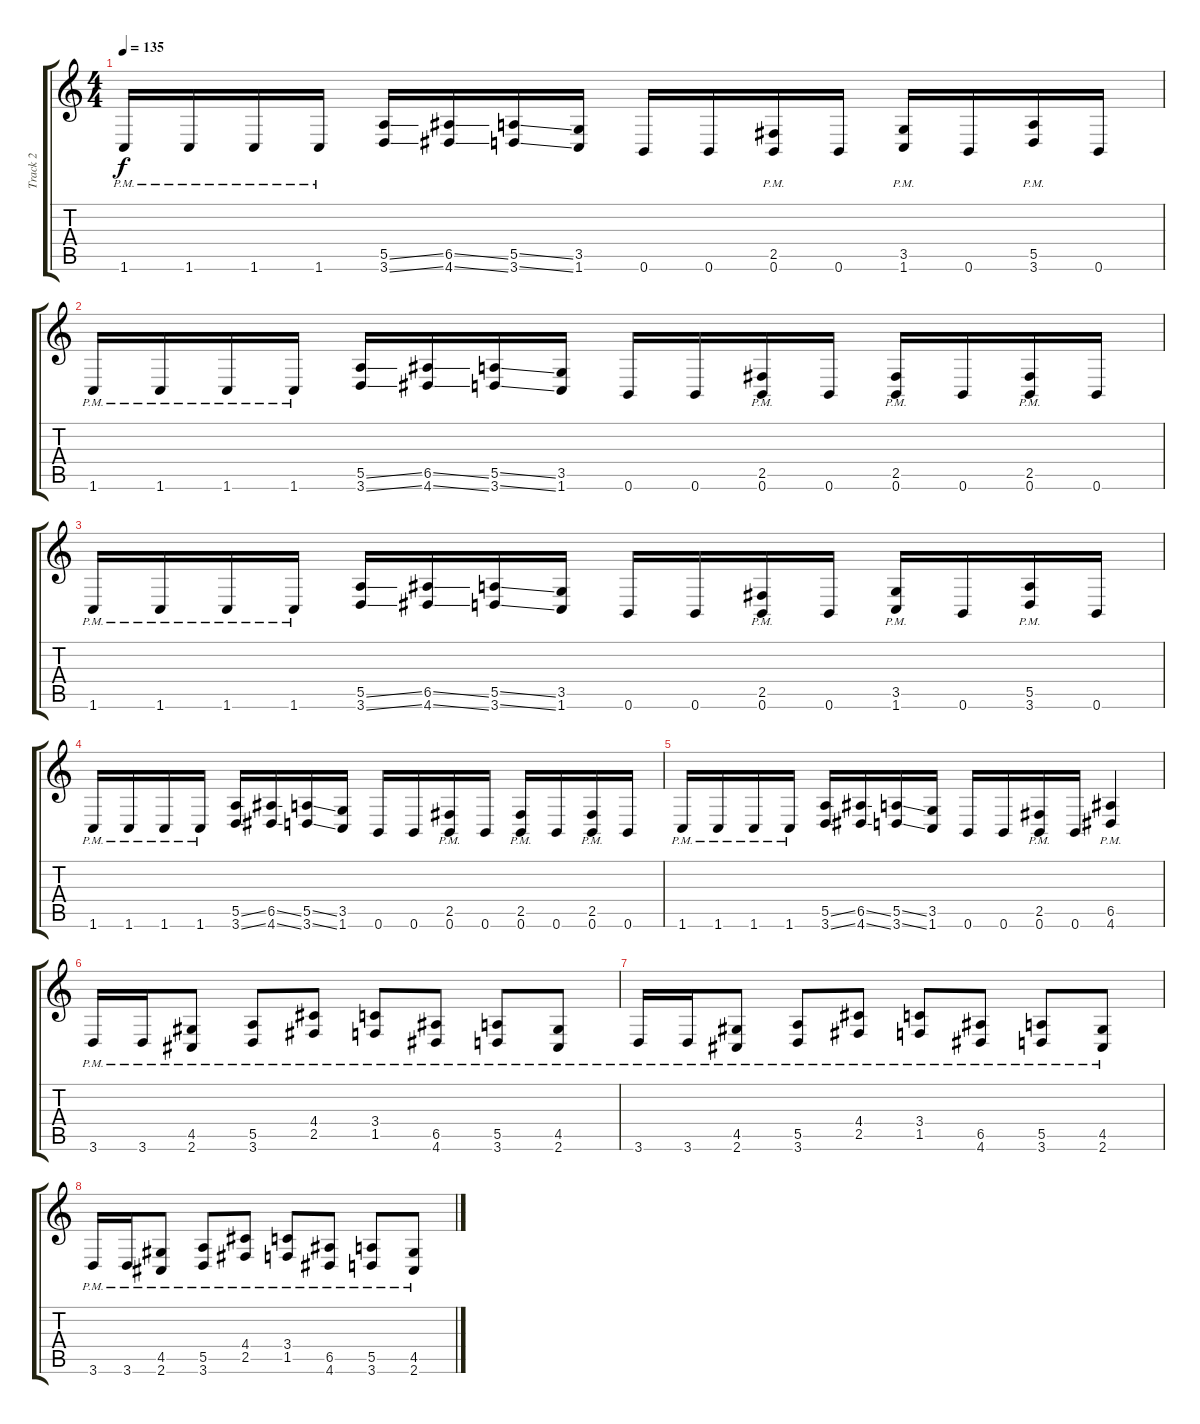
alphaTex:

\track ("Track 2" "Track 2") {instrument distortionguitar}
\staff {score tabs}
\tuning (B3 Gb3 D3 A2 E2 B1) {hide}
\ts (4 4)
\tempo 135
\clef g2
\ks c
1.6{pm}.16{dy f} 1.6{pm}.16 1.6{pm}.16 1.6{pm}.16 (5.5{ss} 3.6{ss}).16 (6.5{ss} 4.6{ss}).16 (5.5{ss} 3.6{ss}).16 (3.5 1.6).16 0.6.16 0.6.16 (2.5{pm} 0.6{pm}).16 0.6.16 (3.5{pm} 1.6{pm}).16 0.6.16 (5.5{pm} 3.6{pm}).16 0.6.16 |
1.6{pm}.16 1.6{pm}.16 1.6{pm}.16 1.6{pm}.16 (5.5{ss} 3.6{ss}).16 (6.5{ss} 4.6{ss}).16 (5.5{ss} 3.6{ss}).16 (3.5 1.6).16 0.6.16 0.6.16 (2.5{pm} 0.6{pm}).16 0.6.16 (2.5{pm} 0.6{pm}).16 0.6.16 (2.5{pm} 0.6{pm}).16 0.6.16 |
1.6{pm}.16 1.6{pm}.16 1.6{pm}.16 1.6{pm}.16 (5.5{ss} 3.6{ss}).16 (6.5{ss} 4.6{ss}).16 (5.5{ss} 3.6{ss}).16 (3.5 1.6).16 0.6.16 0.6.16 (2.5{pm} 0.6{pm}).16 0.6.16 (3.5{pm} 1.6{pm}).16 0.6.16 (5.5{pm} 3.6{pm}).16 0.6.16 |
1.6{pm}.16 1.6{pm}.16 1.6{pm}.16 1.6{pm}.16 (5.5{ss} 3.6{ss}).16 (6.5{ss} 4.6{ss}).16 (5.5{ss} 3.6{ss}).16 (3.5 1.6).16 0.6.16 0.6.16 (2.5{pm} 0.6{pm}).16 0.6.16 (2.5{pm} 0.6{pm}).16 0.6.16 (2.5{pm} 0.6{pm}).16 0.6.16 |
1.6{pm}.16 1.6{pm}.16 1.6{pm}.16 1.6{pm}.16 (5.5{ss} 3.6{ss}).16 (6.5{ss} 4.6{ss}).16 (5.5{ss} 3.6{ss}).16 (3.5 1.6).16 0.6.16 0.6.16 (2.5{pm} 0.6{pm}).16 0.6.16 (6.5{pm} 4.6{pm}).4 |
3.6{pm}.16 3.6{pm}.16 (4.5{pm} 2.6{pm}).8 (5.5{pm} 3.6{pm}).8 (4.4{pm} 2.5{pm}).8 (3.4{pm} 1.5{pm}).8 (6.5{pm} 4.6{pm}).8 (5.5{pm} 3.6{pm}).8 (4.5{pm} 2.6{pm}).8 |
3.6{pm}.16 3.6{pm}.16 (4.5{pm} 2.6{pm}).8 (5.5{pm} 3.6{pm}).8 (4.4{pm} 2.5{pm}).8 (3.4{pm} 1.5{pm}).8 (6.5{pm} 4.6{pm}).8 (5.5{pm} 3.6{pm}).8 (4.5{pm} 2.6{pm}).8 |
3.6{pm}.16 3.6{pm}.16 (4.5{pm} 2.6{pm}).8 (5.5{pm} 3.6{pm}).8 (4.4{pm} 2.5{pm}).8 (3.4{pm} 1.5{pm}).8 (6.5{pm} 4.6{pm}).8 (5.5{pm} 3.6{pm}).8 (4.5{pm} 2.6{pm}).8
